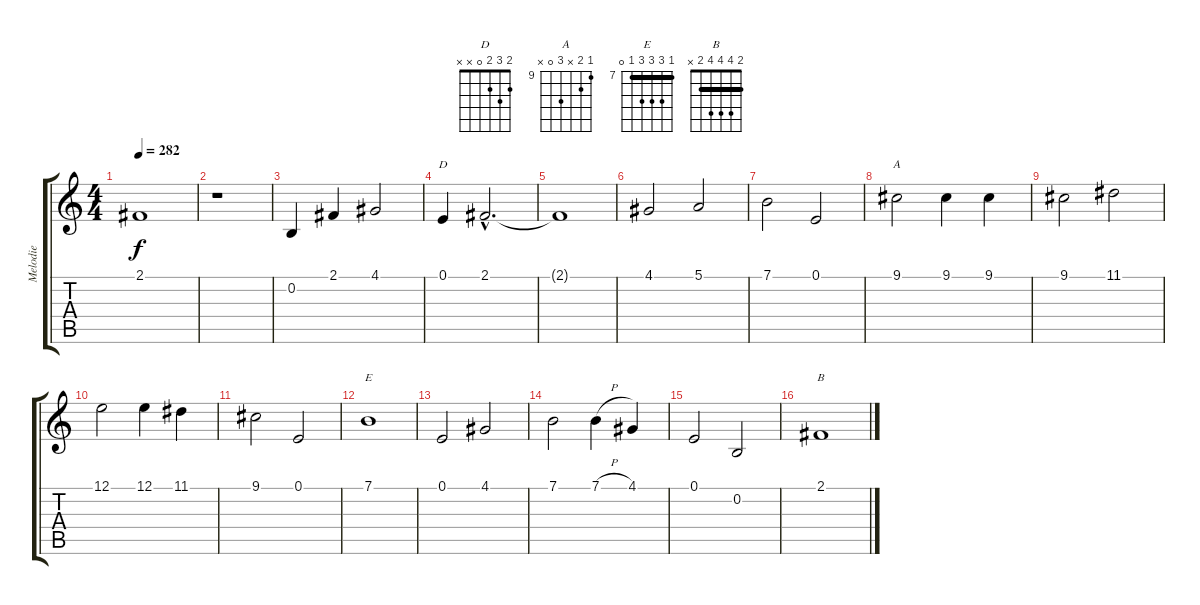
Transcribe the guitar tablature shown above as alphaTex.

\track ("Melodie" "Melodie") {instrument acousticgrandpiano}
\staff {score tabs}
\tuning (E4 B3 G3 D3 A2 E2) {hide}
\chord ("D" 2 3 2 0 x x)
\chord ("A" 9 10 x 11 0 x) {firstfret 9}
\chord ("E" 7 9 9 9 7 0) {firstfret 7 barre 7}
\chord ("B" 2 4 4 4 2 x) {barre 2}
\ts (4 4)
\tempo 282
\clef g2
\ks c
2.1{t}.1{dy f} |
r.1 |
0.2.4 2.1.4 4.1.2 |
0.1.4{ch "D"} 2.1{hac}.2{d} |
2.1{t}.1 |
4.1.2 5.1.2 |
7.1.2 0.1.2 |
9.1.2{ch "A"} 9.1.4 9.1.4 |
9.1.2 11.1.2 |
12.1.2 12.1.4 11.1.4 |
9.1.2 0.1.2 |
7.1.1{ch "E"} |
0.1.2 4.1.2 |
7.1.2 7.1{h}.4 4.1.4 |
0.1.2 0.2.2 |
2.1.1{ch "B"}
